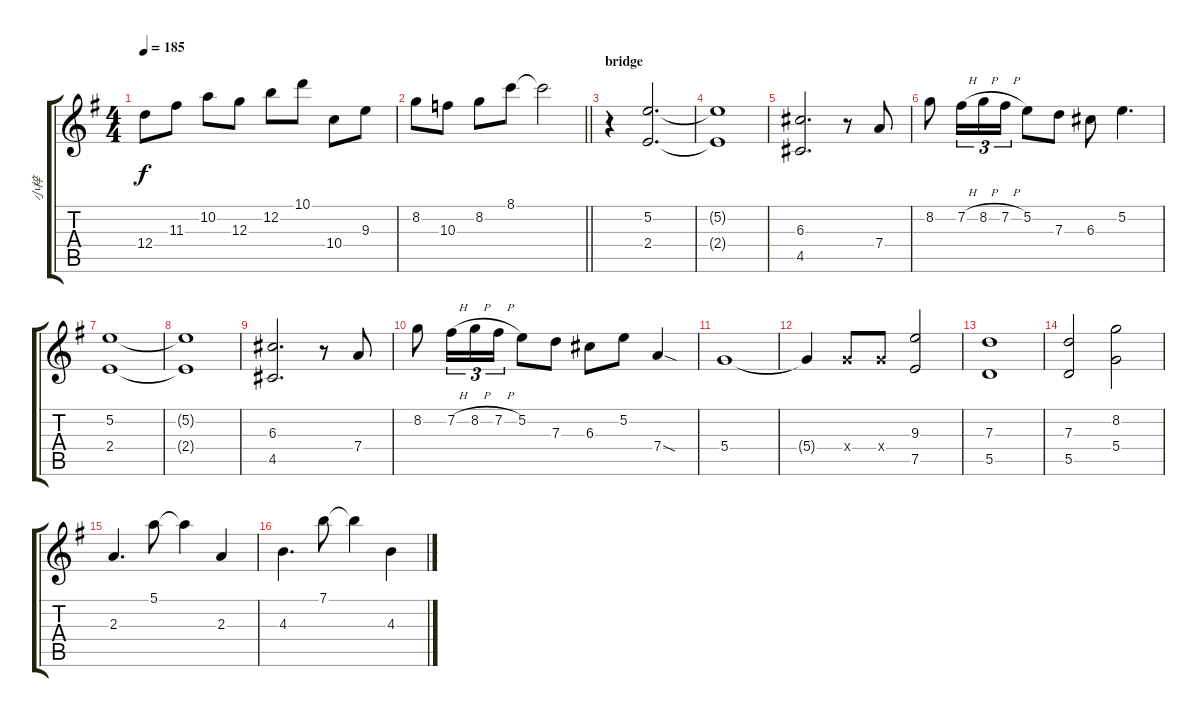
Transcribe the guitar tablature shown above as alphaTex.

\track ("小梓" "小梓") {instrument overdrivenguitar}
\staff {score tabs}
\tuning (E4 B3 G3 D3 A2 E2) {hide}
\ts (4 4)
\tempo 185
\clef g2
\ks g
12.4.8{dy f} 11.3.8 10.2.8 12.3.8 12.2.8 10.1.8 10.4.8 9.3.8 |
\barLineRight lightlight
8.2.8 10.3.8 8.2.8 8.1.8 8.1{t}.2 |
\section ("" "bridge")
r.4 (5.2 2.4).2{d} |
(5.2{t} 2.4{t}).1 |
(6.3 4.5).2{d} r.8 7.4.8 |
8.2.8 7.2{h}.16{tu (3 2)} 8.2{h}.16{tu (3 2)} 7.2{h}.16{tu (3 2)} 5.2.8 7.3.8 6.3.8 5.2.4{d} |
(5.2 2.4).1 |
(5.2{t} 2.4{t}).1 |
(6.3 4.5).2{d} r.8 7.4.8 |
8.2.8 7.2{h}.16{tu (3 2)} 8.2{h}.16{tu (3 2)} 7.2{h}.16{tu (3 2)} 5.2.8 7.3.8 6.3.8 5.2.8 7.4{sod}.4 |
5.4.1 |
5.4{t}.4 5.4{x}.8 5.4{x}.8 (9.3 7.5).2 |
(7.3 5.5).1 |
(7.3 5.5).2 (8.2 5.4).2 |
2.3.4{d} 5.1.8 5.1{t}.4 2.3.4 |
4.3.4{d} 7.1.8 7.1{t}.4 4.3.4
